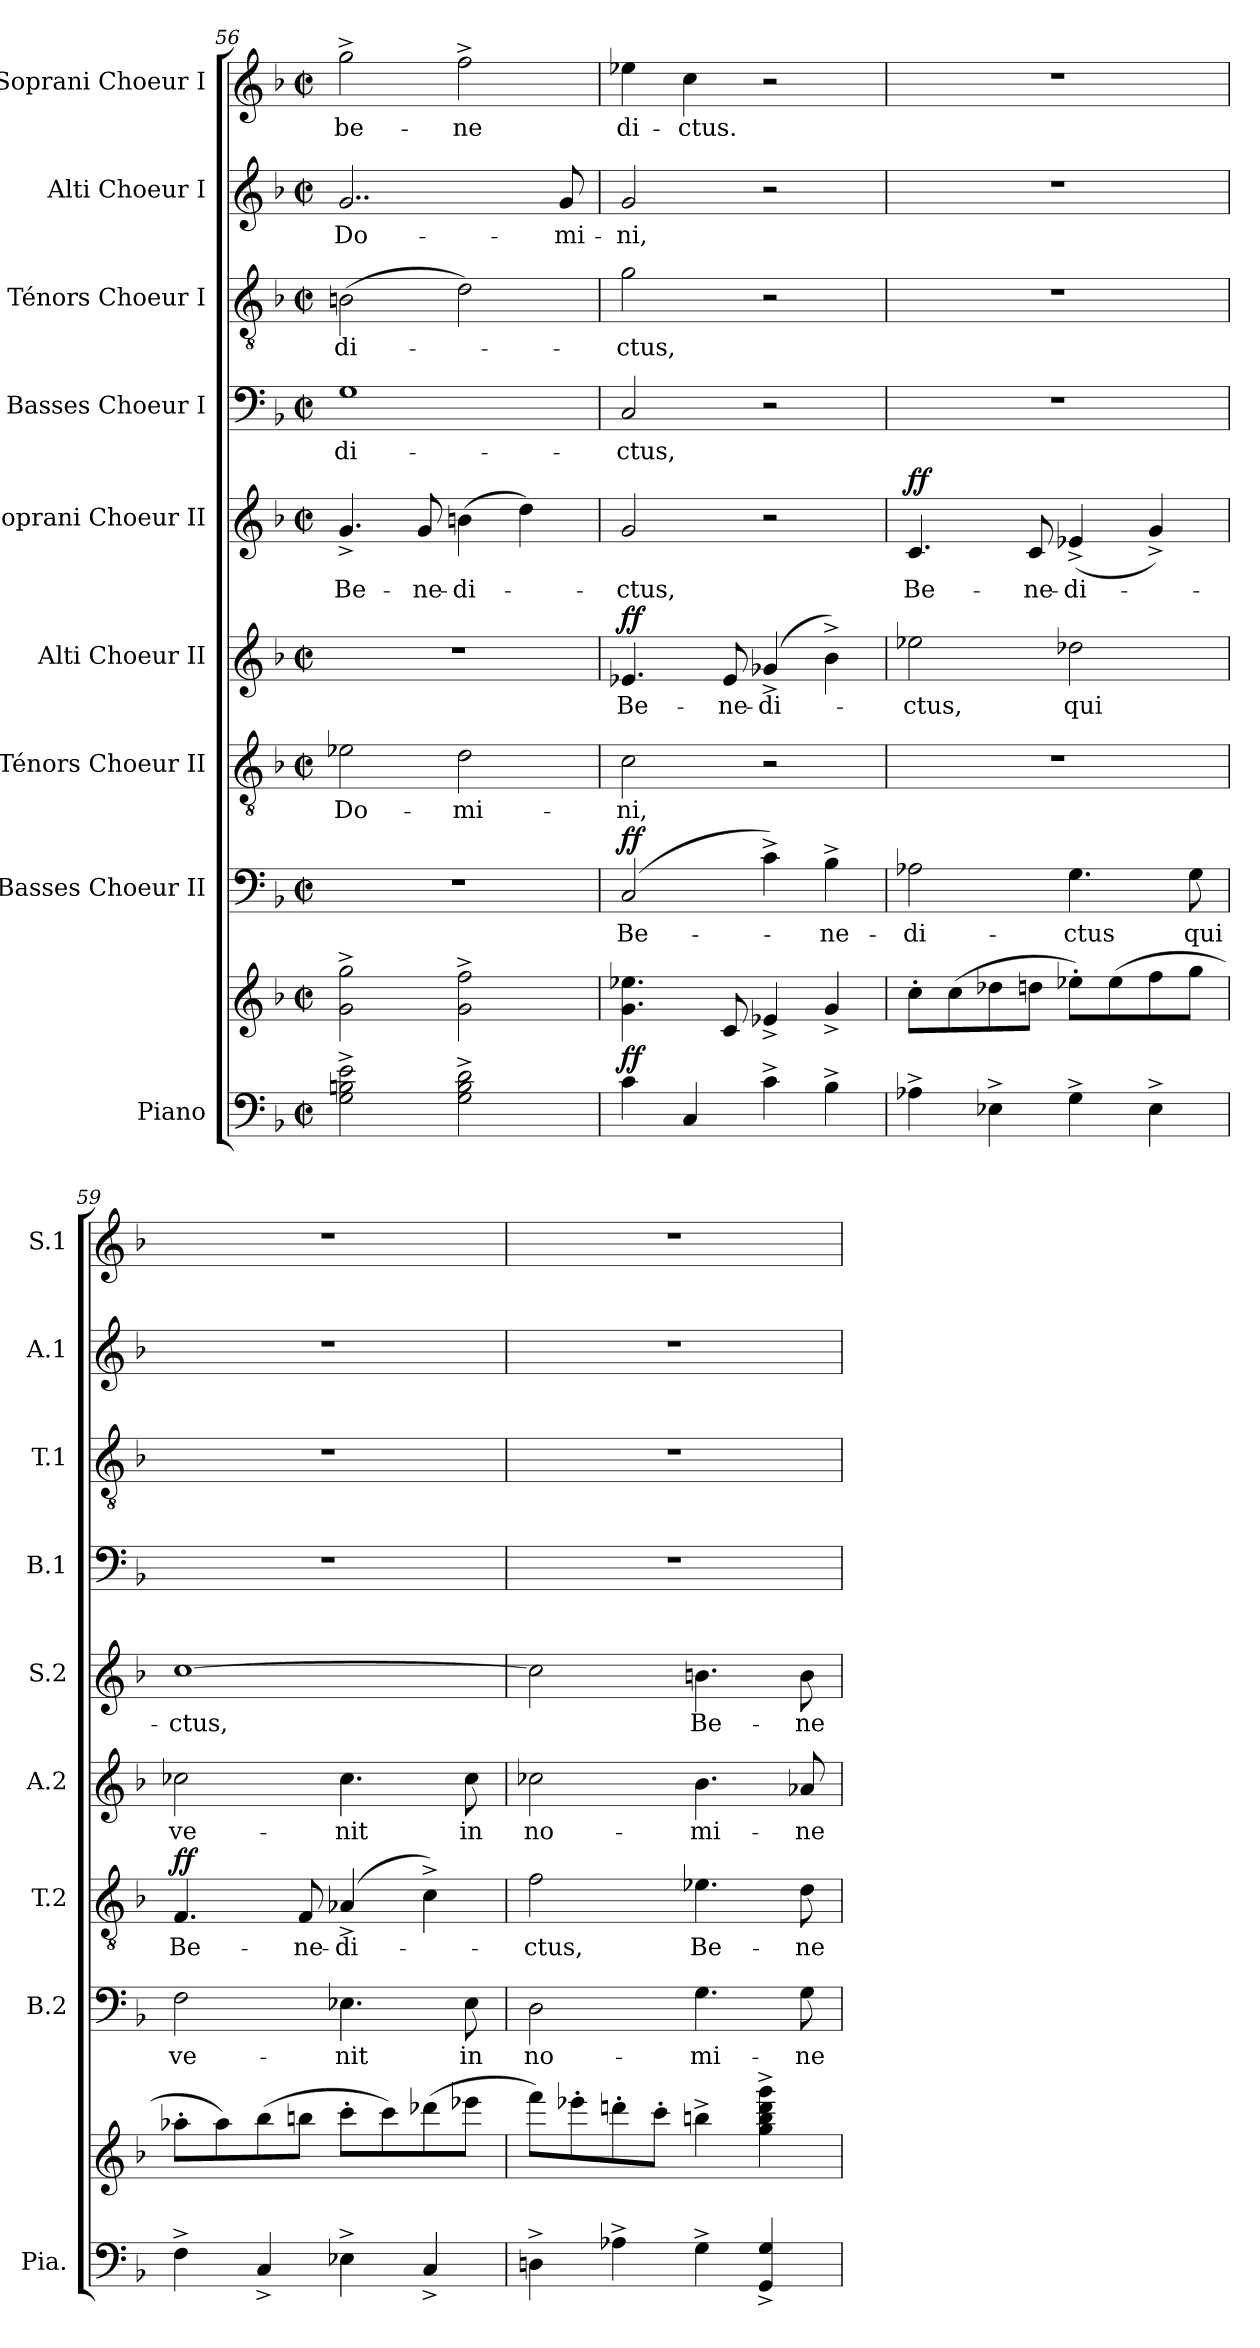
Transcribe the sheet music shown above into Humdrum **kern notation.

**kern	**kern	**dynam	**kern	**text	**dynam	**kern	**text	**dynam	**kern	**text	**dynam	**kern	**text	**dynam	**kern	**text	**kern	**text	**kern	**text	**kern	**text
*part9	*part9	*part9	*part8	*part8	*part8	*part7	*part7	*part7	*part6	*part6	*part6	*part5	*part5	*part5	*part4	*part4	*part3	*part3	*part2	*part2	*part1	*part1
*staff10	*staff9	*staff9/10	*staff8	*staff8	*staff8	*staff7	*staff7	*staff7	*staff6	*staff6	*staff6	*staff5	*staff5	*staff5	*staff4	*staff4	*staff3	*staff3	*staff2	*staff2	*staff1	*staff1
*I"Piano	*	*	*I"Basses Choeur II	*	*	*I"Ténors Choeur II	*	*	*I"Alti Choeur II	*	*	*I"Soprani Choeur II	*	*	*I"Basses Choeur I	*	*I"Ténors Choeur I	*	*I"Alti Choeur I	*	*I"Soprani Choeur I	*
*I'Pia.	*	*	*I'B.2	*	*	*I'T.2	*	*	*I'A.2	*	*	*I'S.2	*	*	*I'B.1	*	*I'T.1	*	*I'A.1	*	*I'S.1	*
!!LO:PB:g=z
*clefF4	*clefG2	*	*clefF4	*	*	*clefGv2	*	*	*clefG2	*	*	*clefG2	*	*	*clefF4	*	*clefGv2	*	*clefG2	*	*clefG2	*
*	*	*	*	*	*	*	*	*	*ITrd2c3	*	*	*	*	*	*	*	*	*	*	*	*	*
*k[b-]	*k[b-]	*	*k[b-]	*	*	*k[b-]	*	*	*k[f#c#]	*	*	*k[b-]	*	*	*k[b-]	*	*k[b-]	*	*k[b-]	*	*k[b-]	*
*M2/2	*M2/2	*	*M2/2	*	*	*M2/2	*	*	*M2/2	*	*	*M2/2	*	*	*M2/2	*	*M2/2	*	*M2/2	*	*M2/2	*
*met(c|)	*met(c|)	*	*met(c|)	*	*	*met(c|)	*	*	*met(c|)	*	*	*met(c|)	*	*	*met(c|)	*	*met(c|)	*	*met(c|)	*	*met(c|)	*
=56	=56	=56	=56	=56	=56	=56	=56	=56	=56	=56	=56	=56	=56	=56	=56	=56	=56	=56	=56	=56	=56	=56
2G\^ 2Bn\^ 2e\^	2g\^ 2gg\^	.	1r	.	.	2e-X\	Do-	.	1r	.	.	4.g^/	Be-	.	1G	-di-	(2Bn\	-di-	2..gi/	Do-	2gg^\	be-
.	.	.	.	.	.	.	.	.	.	.	.	8g/	-ne-	.	.	.	.	.	.	.	.	.
2G\^ 2B\^ 2d\^	2g\^ 2ff\^	.	.	.	.	2d\	-mi-	.	.	.	.	(4bn\	-di-	.	.	.	2d\)	.	.	.	2ff^\	-ne
.	.	.	.	.	.	.	.	.	.	.	.	4dd\)	.	.	.	.	.	.	.	.	.	.
.	.	.	.	.	.	.	.	.	.	.	.	.	.	.	.	.	.	.	8gi/	-mi-	.	.
=57	=57	=57	=57	=57	=57	=57	=57	=57	=57	=57	=57	=57	=57	=57	=57	=57	=57	=57	=57	=57	=57	=57
!	!	!LO:DY:b	!	!	!LO:DY:a	!	!	!	!	!	!LO:DY:a	!	!	!	!	!	!	!	!	!	!	!
4c\	4.g\ 4.ee-X\	ff	(2C/	Be-	ff	2c\	-ni,	.	4.cni/	Be-	ff	2g/	-ctus,	.	2C/	-ctus,	2g\	-ctus,	2gi/	-ni,	4ee-X\	di-
4C/	.	.	.	.	.	.	.	.	.	.	.	.	.	.	.	.	.	.	.	.	4cc\	-ctus.
.	8c/	.	.	.	.	.	.	.	8ci/	-ne-	.	.	.	.	.	.	.	.	.	.	.	.
4c^\	4e-X^/	.	4c^\)	.	.	2r	.	.	(4e-X^i/	-di-	.	2r	.	.	2r	.	2r	.	2r	.	2r	.
4B-^\	4g^/	.	4B-^\	-ne-	.	.	.	.	4g^i\)	.	.	.	.	.	.	.	.	.	.	.	.	.
=58	=58	=58	=58	=58	=58	=58	=58	=58	=58	=58	=58	=58	=58	=58	=58	=58	=58	=58	=58	=58	=58	=58
!	!	!	!	!	!	!	!	!	!	!	!	!	!	!LO:DY:a	!	!	!	!	!	!	!	!
4A-X^\	8cc'\L	.	2A-X\	-di-	.	1r	.	.	2ccni\	-ctus,	.	4.c/	Be-	ff	1r	.	1r	.	1r	.	1r	.
.	(8cc\	.	.	.	.	.	.	.	.	.	.	.	.	.	.	.	.	.	.	.	.	.
4E-X^\	8dd-X\	.	.	.	.	.	.	.	.	.	.	.	.	.	.	.	.	.	.	.	.	.
.	8ddn\J	.	.	.	.	.	.	.	.	.	.	8c/	-ne-	.	.	.	.	.	.	.	.	.
4G^\	8ee-X'\L)	.	4.G\	-ctus	.	.	.	.	2b-Xi\	qui	.	(4e-X^/	-di-	.	.	.	.	.	.	.	.	.
.	(8ee-\	.	.	.	.	.	.	.	.	.	.	.	.	.	.	.	.	.	.	.	.	.
4E-^\	8ff\	.	.	.	.	.	.	.	.	.	.	4g^/)	.	.	.	.	.	.	.	.	.	.
.	8gg\J	.	8G\	qui	.	.	.	.	.	.	.	.	.	.	.	.	.	.	.	.	.	.
=59	=59	=59	=59	=59	=59	=59	=59	=59	=59	=59	=59	=59	=59	=59	=59	=59	=59	=59	=59	=59	=59	=59
!	!	!	!	!	!	!	!	!LO:DY:a	!	!	!	!	!	!	!	!	!	!	!	!	!	!
4F^\	8aa-X'\L	.	2F\	ve-	.	4.F/	Be-	ff	2a-Xi\	ve-	.	[1cc	-ctus,	.	1r	.	1r	.	1r	.	1r	.
.	8aa-\)	.	.	.	.	.	.	.	.	.	.	.	.	.	.	.	.	.	.	.	.	.
4C^/	(8bb-\	.	.	.	.	.	.	.	.	.	.	.	.	.	.	.	.	.	.	.	.	.
.	8bbn\J	.	.	.	.	8F/	-ne-	.	.	.	.	.	.	.	.	.	.	.	.	.	.	.
4E-X^\	8ccc'\L	.	4.E-X\	-nit	.	(4A-X^/	-di-	.	4.a-i\	-nit	.	.	.	.	.	.	.	.	.	.	.	.
.	8ccc\)	.	.	.	.	.	.	.	.	.	.	.	.	.	.	.	.	.	.	.	.	.
4C^/	(8ddd-X\	.	.	.	.	4c^\)	.	.	.	.	.	.	.	.	.	.	.	.	.	.	.	.
.	8eee-X\J	.	8E-\	in	.	.	.	.	8a-i\	in	.	.	.	.	.	.	.	.	.	.	.	.
=60	=60	=60	=60	=60	=60	=60	=60	=60	=60	=60	=60	=60	=60	=60	=60	=60	=60	=60	=60	=60	=60	=60
4Dn^\	8fff\L)	.	2D\	no-	.	2f\	-ctus,	.	2a-Xi\	no-	.	2cc\]	.	.	1r	.	1r	.	1r	.	1r	.
.	8eee-X'\	.	.	.	.	.	.	.	.	.	.	.	.	.	.	.	.	.	.	.	.	.
4A-X^\	8dddn'\	.	.	.	.	.	.	.	.	.	.	.	.	.	.	.	.	.	.	.	.	.
.	8ccc'\J	.	.	.	.	.	.	.	.	.	.	.	.	.	.	.	.	.	.	.	.	.
4G^\	4bbn^\	.	4.G\	-mi-	.	4.e-X\	Be-	.	4.gi\	-mi-	.	4.bn\	Be-	.	.	.	.	.	.	.	.	.
4GG/^ 4G/^	4gg\^ 4bb\^ 4ddd\^ 4ggg\^	.	.	.	.	.	.	.	.	.	.	.	.	.	.	.	.	.	.	.	.	.
.	.	.	8G\	-ne	.	8d\	-ne-	.	8fni/	-ne	.	8b\	-ne-	.	.	.	.	.	.	.	.	.
=	=	=	=	=	=	=	=	=	=	=	=	=	=	=	=	=	=	=	=	=	=	=
*-	*-	*-	*-	*-	*-	*-	*-	*-	*-	*-	*-	*-	*-	*-	*-	*-	*-	*-	*-	*-	*-	*-
